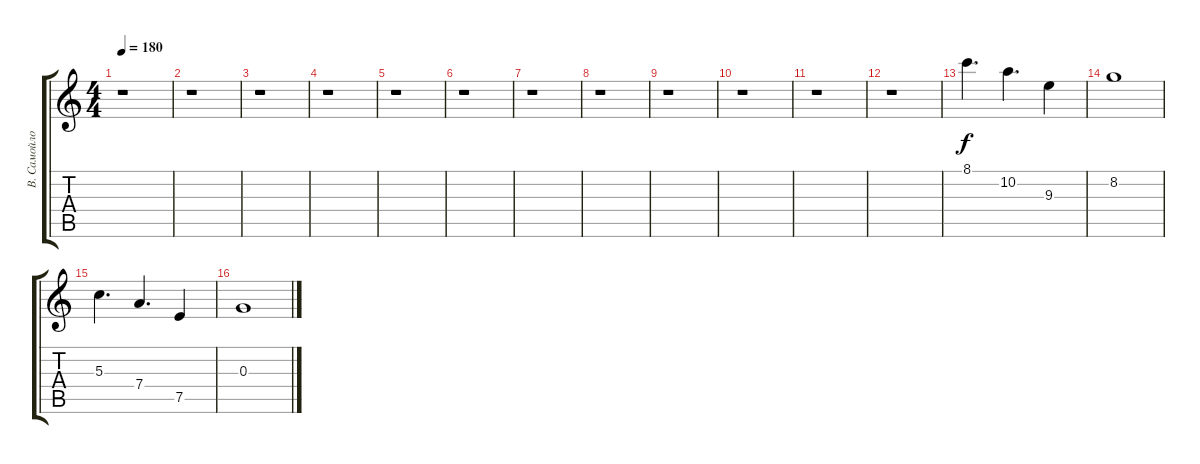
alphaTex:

\track ("В. Самойлов" "В. Самойло") {instrument distortionguitar}
\staff {score tabs}
\tuning (E4 B3 G3 D3 A2 E2) {hide}
\ts (4 4)
\tempo 180
\clef g2
\ks c
r.1{dy f} |
r.1 |
r.1 |
r.1 |
r.1 |
r.1 |
r.1 |
r.1 |
r.1 |
r.1 |
r.1 |
r.1 |
8.1.4{d} 10.2.4{d} 9.3.4 |
8.2.1 |
5.3.4{d} 7.4.4{d} 7.5.4 |
0.3.1
